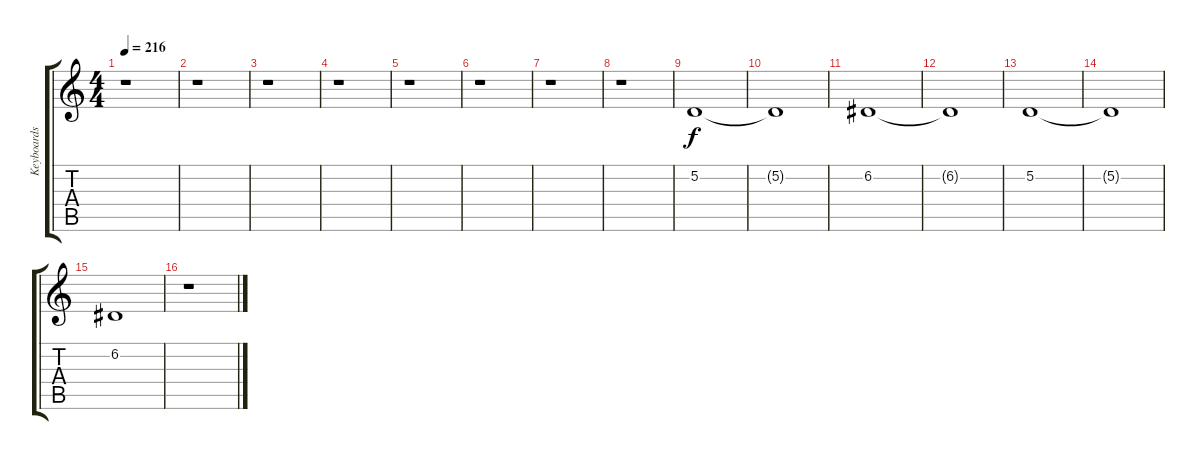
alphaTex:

\track ("Keyboards" "Keyboards") {instrument choiraahs}
\staff {score tabs}
\tuning (D4 A3 F3 C3 G2 D2) {hide}
\ts (4 4)
\tempo 216
\clef g2
\ks c
r.1{dy f} |
r.1 |
r.1 |
r.1 |
r.1 |
r.1 |
r.1 |
r.1 |
5.2.1 |
5.2{t}.1 |
6.2.1 |
6.2{t}.1 |
5.2.1 |
5.2{t}.1 |
6.2.1 |
r.1
